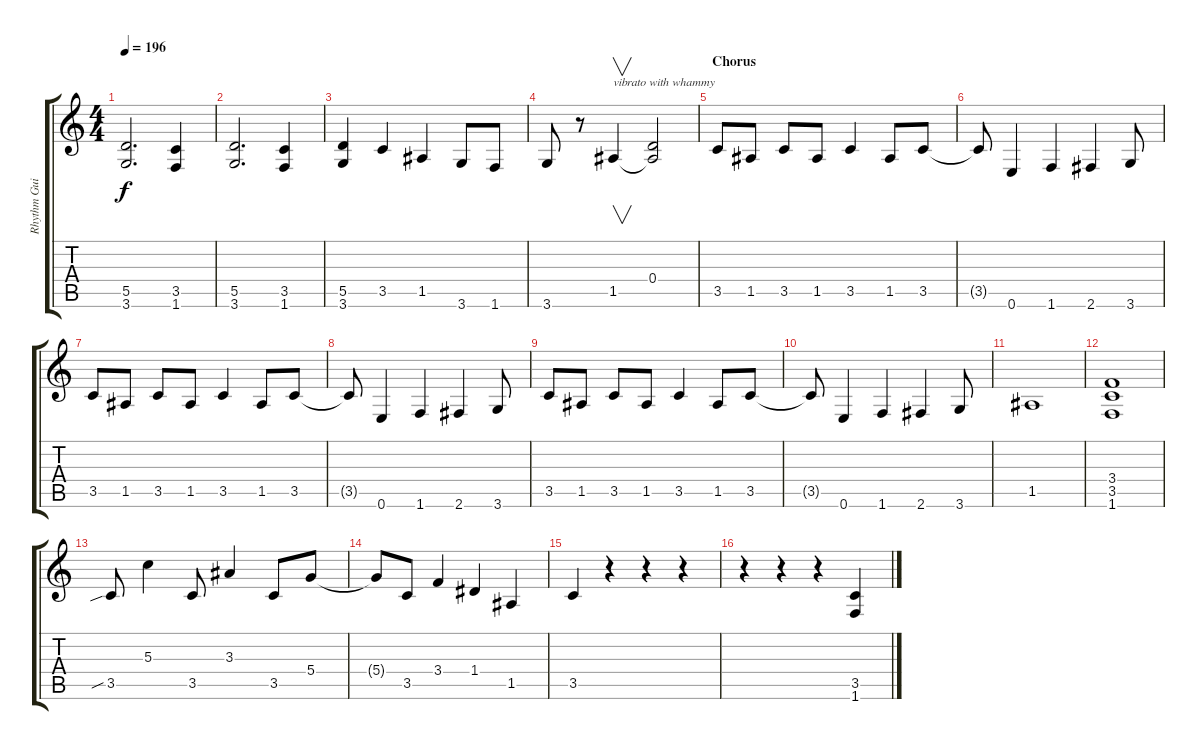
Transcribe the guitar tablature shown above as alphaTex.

\track ("Rhythm Guitar (R. Blackmore)" "Rhythm Gui") {instrument overdrivenguitar}
\staff {score tabs}
\tuning (E4 B3 G3 D3 A2 E2) {hide}
\ts (4 4)
\tempo 196
\clef g2
\ks c
(5.5 3.6).2{d dy f} (3.5 1.6).4 |
(5.5 3.6).2{d} (3.5 1.6).4 |
(5.5 3.6).4 3.5.4 1.5.4 3.6.8 1.6.8 |
3.6.8 r.8 1.5.4{v txt "vibrato with whammy"} (0.4 1.5{t}).2 |
\section ("" "Chorus")
3.5.8 1.5.8 3.5.8 1.5.8 3.5.4 1.5.8 3.5.8 |
3.5{t}.8 0.6.4 1.6.4 2.6.4 3.6.8 |
3.5.8 1.5.8 3.5.8 1.5.8 3.5.4 1.5.8 3.5.8 |
3.5{t}.8 0.6.4 1.6.4 2.6.4 3.6.8 |
3.5.8 1.5.8 3.5.8 1.5.8 3.5.4 1.5.8 3.5.8 |
3.5{t}.8 0.6.4 1.6.4 2.6.4 3.6.8 |
1.5.1 |
(3.4 3.5 1.6).1 |
3.5{sib}.8 5.3.4 3.5.8 3.3.4 3.5.8 5.4.8 |
5.4{t}.8 3.5.8 3.4.4 1.4.4 1.5.4 |
3.5.4 r.4 r.4 r.4 |
r.4 r.4 r.4 (3.5 1.6).4
